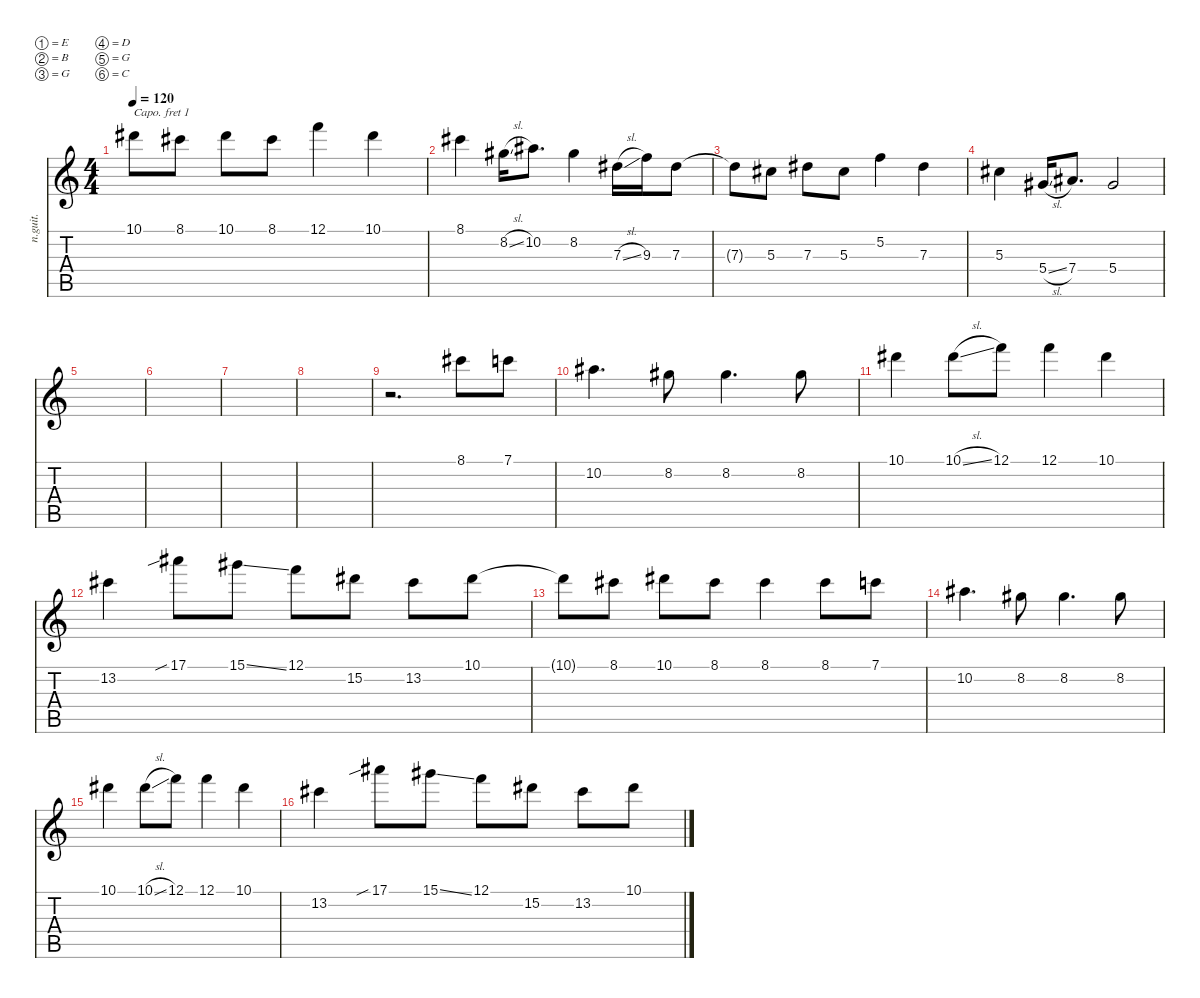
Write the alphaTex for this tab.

\defaultSystemsLayout 4
\hideDynamics
\bracketExtendMode nobrackets
\otherSystemsTrackNameOrientation horizontal
\track ("Guitar 1" "n.guit.") {defaultSystemsLayout 6 instrument acousticguitarnylon}
\staff {score tabs}
\capo 1
\tuning (E4 B3 G3 D3 G2 C2)
\ts (4 4)
\tempo 120
\clef g2
\ks c
10.1{t}.8{dy mf} 8.1.8 10.1.8 8.1.8 12.1.4 10.1.4 |
8.1.4 8.2{sl}.16 10.2.8{d} 8.2.4 7.3{sl}.16 9.3.16 7.3.8 |
7.3{t}.8 5.3.8 7.3.8 5.3.8 5.2.4 7.3.4 |
5.3.4 5.4{sl}.16 7.4.8{d} 5.4.2 |
|
|
|
|
r.2{d} 8.1.8 7.1.8 |
10.2.4{d} 8.2.8 8.2.4{d} 8.2.8 |
10.1.4 10.1{sl}.8 12.1.8 12.1.4 10.1.4 |
13.2.4 17.1{sib}.8 15.1{ss}.8 12.1.8 15.2.8 13.2.8 10.1.8 |
10.1{t}.8 8.1.8 10.1.8 8.1.8 8.1.4 8.1.8 7.1.8 |
10.2.4{d} 8.2.8 8.2.4{d} 8.2.8 |
10.1.4 10.1{sl}.8 12.1.8 12.1.4 10.1.4 |
13.2.4 17.1{sib}.8 15.1{ss}.8 12.1.8 15.2.8 13.2.8 10.1.8
